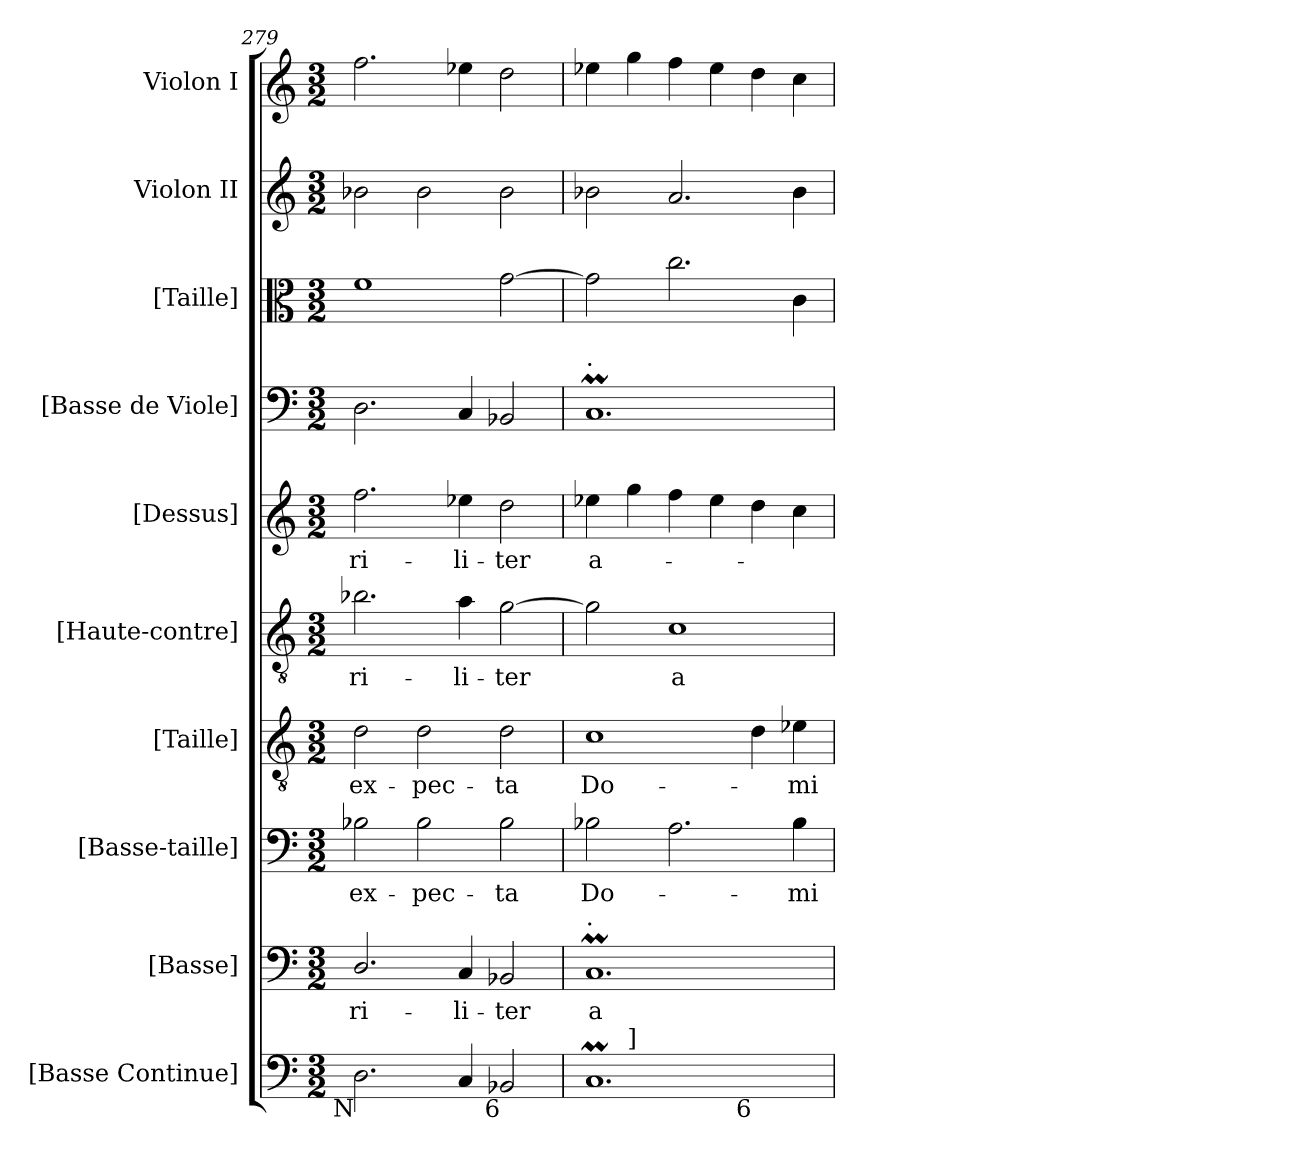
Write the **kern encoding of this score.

**kern	**kern	**text	**kern	**text	**kern	**text	**kern	**text	**kern	**text	**kern	**kern	**kern	**kern
*part10	*part9	*part9	*part8	*part8	*part7	*part7	*part6	*part6	*part5	*part5	*part4	*part3	*part2	*part1
*staff10	*staff9	*staff9	*staff8	*staff8	*staff7	*staff7	*staff6	*staff6	*staff5	*staff5	*staff4	*staff3	*staff2	*staff1
*I"[Basse Continue]	*I"[Basse]	*	*I"[Basse-taille]	*	*I"[Taille]	*	*I"[Haute-contre]	*	*I"[Dessus]	*	*I"[Basse de Viole]	*I"[Taille]	*I"Violon II	*I"Violon I
*I'B.c.	*I'B.	*	*I'B.t.	*	*I'T.	*	*I'H.C.	*	*I'D.	*	*	*	*I'Vln. II	*I'Vln. I
!!LO:PB:g=z
*clefF4	*clefF4	*	*clefF4	*	*clefGv2	*	*clefGv2	*	*clefG2	*	*clefF4	*clefC3	*clefG2	*clefG2
*	*	*	*	*	*ITrd7c12	*	*ITrd7c12	*	*	*	*	*	*	*
*k[]	*k[]	*	*k[]	*	*k[]	*	*k[]	*	*k[]	*	*k[]	*k[]	*k[]	*k[]
*M3/2	*M3/2	*	*M3/2	*	*M3/2	*	*M3/2	*	*M3/2	*	*M3/2	*M3/2	*M3/2	*M3/2
=279	=279	=279	=279	=279	=279	=279	=279	=279	=279	=279	=279	=279	=279	=279
!	!	!LO:LY:b:color=#000000	!	!	!	!	!	!	!	!	!	!	!	!
!	!	!	!	!LO:LY:b:color=#000000	!	!	!	!	!	!	!	!	!	!
!	!	!	!	!	!	!LO:LY:b:color=#000000	!	!	!	!	!	!	!	!
!	!	!	!	!	!	!	!	!LO:LY:b:color=#000000	!	!	!	!	!	!
!LO:TX:b:rj:t=N	!	!	!	!	!	!	!	!	!	!	!	!	!	!
!	!	!	!	!	!	!	!	!	!	!LO:LY:b:color=#000000	!	!	!	!
2.Di\	2.Di/	-ri-	2B-Xi\	ex-	2Di\	ex-	2.B-Xi\	-ri-	2.ffi\	-ri-	2.Di\	1fi	2b-Xi\	2.ffi\
!	!	!	!	!LO:LY:b:color=#000000	!	!	!	!	!	!	!	!	!	!
!	!	!	!	!	!	!LO:LY:b:color=#000000	!	!	!	!	!	!	!	!
.	.	.	2B-i\	-pec-	2Di\	-pec-	.	.	.	.	.	.	2b-i\	.
!	!	!LO:LY:b:color=#000000	!	!	!	!	!	!	!	!	!	!	!	!
!	!	!	!	!	!	!	!	!LO:LY:b:color=#000000	!	!	!	!	!	!
!	!	!	!	!	!	!	!	!	!	!LO:LY:b:color=#000000	!	!	!	!
4Ci/	4Ci/	-li-	.	.	.	.	4Ai\	-li-	4ee-Xi\	-li-	4Ci/	.	.	4ee-Xi\
!	!	!LO:LY:b:color=#000000	!	!	!	!	!	!	!	!	!	!	!	!
!	!	!	!	!LO:LY:b:color=#000000	!	!	!	!	!	!	!	!	!	!
!	!	!	!	!	!	!LO:LY:b:color=#000000	!	!	!	!	!	!	!	!
!	!	!	!	!	!	!	!	!LO:LY:b:color=#000000	!	!	!	!	!	!
!LO:TX:b:rj:t=6	!	!	!	!	!	!	!	!	!	!	!	!	!	!
!	!	!	!	!	!	!	!	!	!	!LO:LY:b:color=#000000	!	!	!	!
2BB-Xi/	2BB-Xi/	-ter	2B-i\	-ta	2Di\	-ta	[2Gi\	-ter	2ddi\	-ter	2BB-Xi/	[2gi\	2b-i\	2ddi\
=280	=280	=280	=280	=280	=280	=280	=280	=280	=280	=280	=280	=280	=280	=280
!	!	!LO:LY:b:color=#000000	!	!	!	!	!	!	!	!	!	!	!	!
!	!	!	!	!LO:LY:b:color=#000000	!	!	!	!	!	!	!	!	!	!
!	!	!	!	!	!	!LO:LY:b:color=#000000	!	!	!	!	!	!	!	!
!	!	!	!	!	!	!	!	!	!	!	!LO:TX:a:t=.	!	!	!
!	!LO:TX:a:t=.	!	!	!	!	!	!	!	!	!	!	!	!	!
!LO:TX:a:t=[.	!	!	!	!	!	!	!	!	!	!	!	!	!	!
!LO:TX:b:rj:t=7	!	!	!	!	!	!	!	!	!	!	!	!	!	!
!LO:TX:t=!	!	!	!	!	!	!	!	!	!	!	!	!	!	!
!	!	!	!	!	!	!	!	!	!	!LO:LY:b:color=#000000	!	!	!	!
*^	*	*	*	*	*	*	*	*	*	*	*	*	*	*
*	*^	*	*	*	*	*	*	*	*	*	*	*	*	*	*
1.CMi	4ryy	1ryy	1.CMi	a-	2B-Xi\	Do-	1Ci	Do-	2Gi\]	.	4ee-Xi\	a-	1.CMi	2gi\]	2b-Xi\	4ee-Xi\
!	!LO:TX:a:t=]	!	!	!	!	!	!	!	!	!	!	!	!	!	!	!
.	1ryy	.	.	.	.	.	.	.	.	.	4ggi\	.	.	.	.	4ggi\
!	!	!	!	!	!	!	!	!	!	!LO:LY:b:color=#000000	!	!	!	!	!	!
.	.	.	.	.	2.Ai\	.	.	.	1Ci	a-	4ffi\	.	.	2.cci\	2.ai/	4ffi\
.	.	.	.	.	.	.	.	.	.	.	4ee-i\	.	.	.	.	4ee-i\
!	!	!LO:TX:b:rj:t=6	!	!	!	!	!	!	!	!	!	!	!	!	!	!
.	.	2ryy	.	.	.	.	4Di\	.	.	.	4ddi\	.	.	.	.	4ddi\
!	!	!	!	!	!	!LO:LY:b:color=#000000	!	!	!	!	!	!	!	!	!	!
!	!	!	!	!	!	!	!	!LO:LY:b:color=#000000	!	!	!	!	!	!	!	!
.	4ryy	.	.	.	4B-i\	-mi-	4E-Xi\	-mi-	.	.	4cci\	.	.	4ci\	4b-i\	4cci\
*v	*v	*v	*	*	*	*	*	*	*	*	*	*	*	*	*	*
=	=	=	=	=	=	=	=	=	=	=	=	=	=	=
*-	*-	*-	*-	*-	*-	*-	*-	*-	*-	*-	*-	*-	*-	*-
